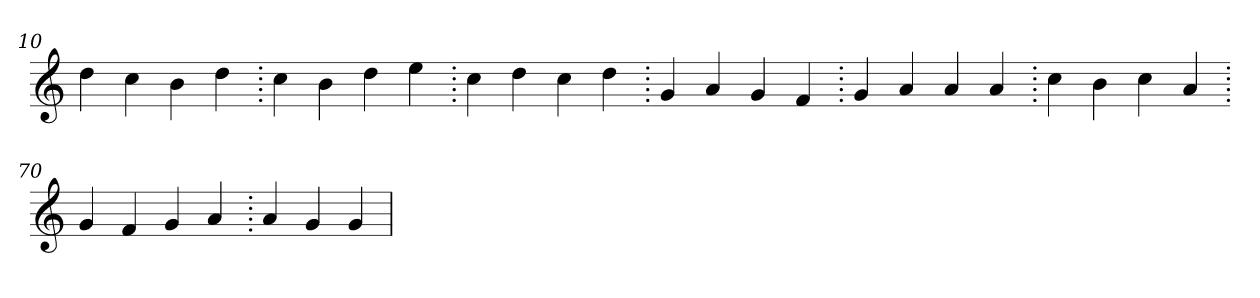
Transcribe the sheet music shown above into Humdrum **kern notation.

**kern
*part1
*staff1
*clefG2
=10.
4dd
4cc
4b
4dd
=20.
4cc
4b
4dd
4ee
=30.
4cc
4dd
4cc
4dd
=40.
4g
4a
4g
4f
=50.
4g
4a
4a
4a
=60.
4cc
4b
4cc
4a
=70.
4g
4f
4g
4a
=80.
4a
4g
4g
=
*-
